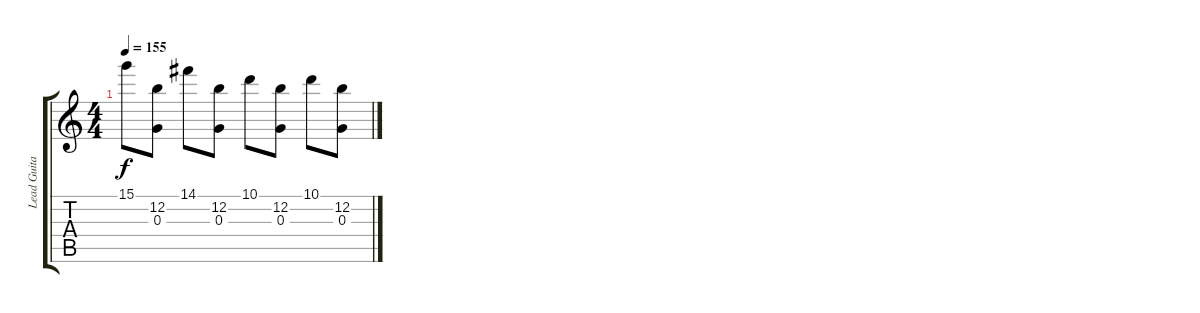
\track ("Lead Guitar" "Lead Guita") {instrument distortionguitar}
\staff {score tabs}
\tuning (E4 B3 G3 D3 A2 D2) {hide}
\ts (4 4)
\tempo 155
\clef g2
\ks c
15.1.8{dy f} (12.2 0.3).8 14.1.8 (12.2 0.3).8 10.1.8 (12.2 0.3).8 10.1.8 (12.2 0.3).8
